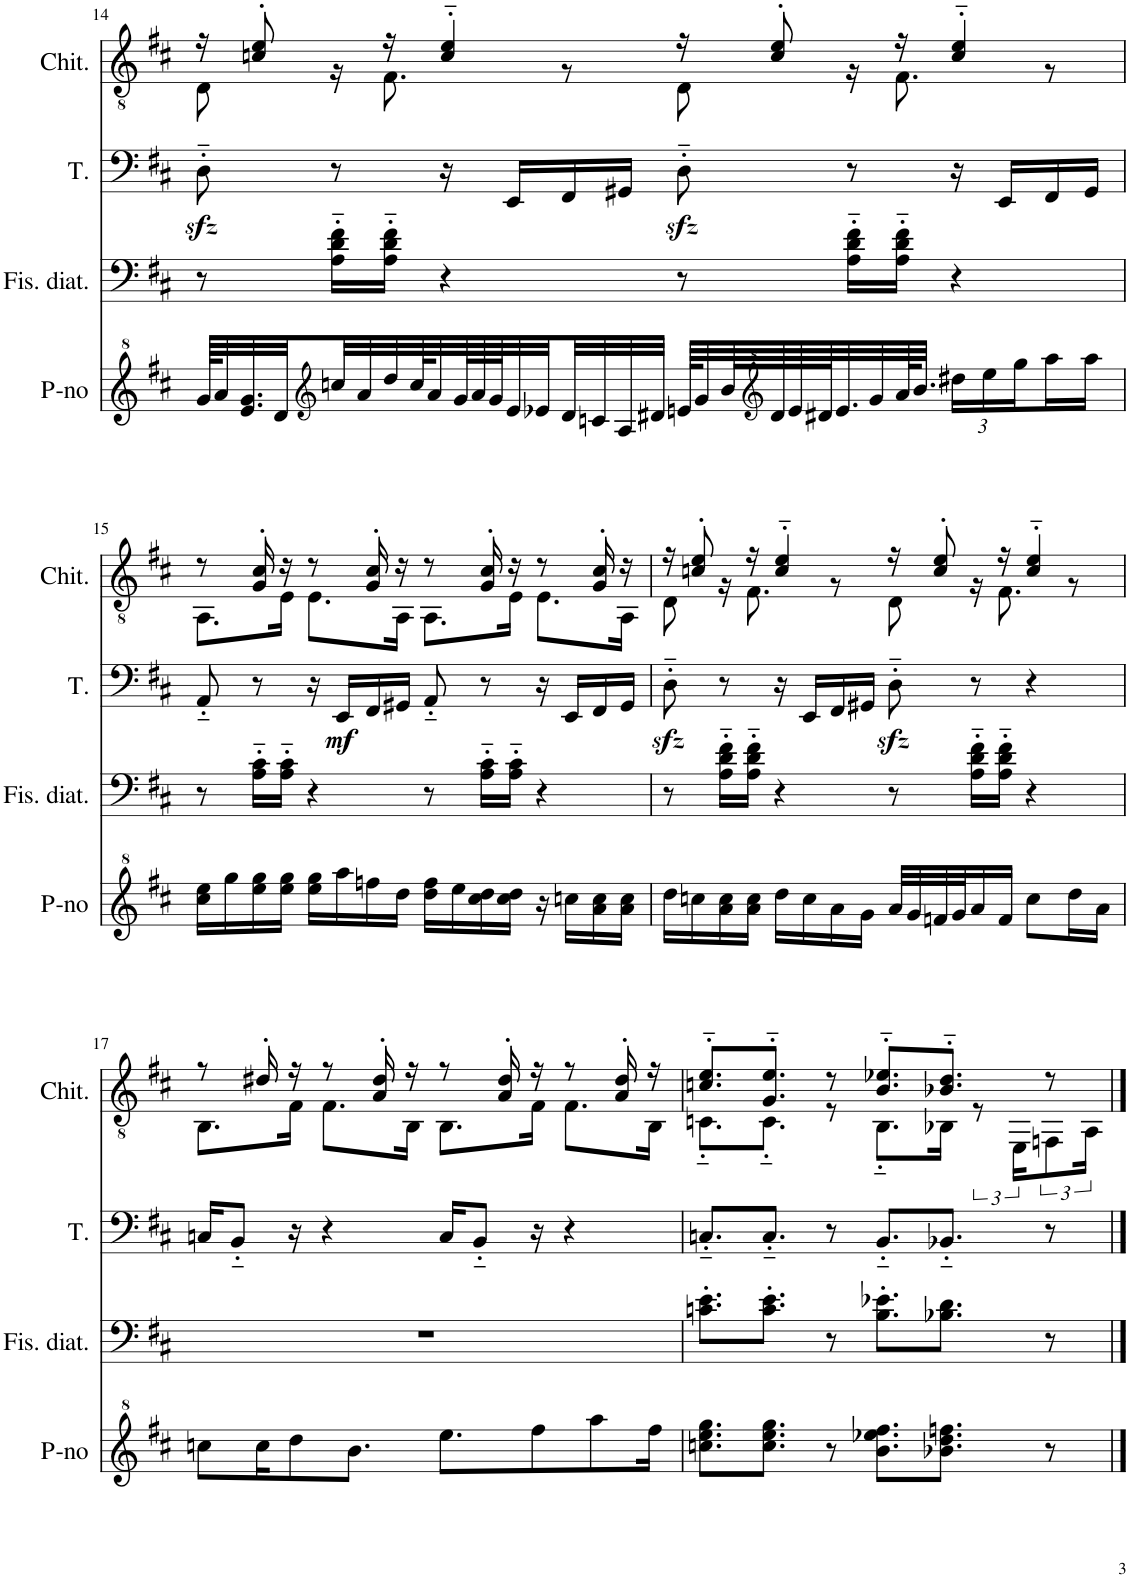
**kern	**kern	**kern	**dynam	**kern
*part4	*part3	*part2	*part2	*part1
*staff4	*staff3	*staff2	*staff2	*staff1
*I"Piano	*I"Fisarmonica diatonica	*I"Tuba	*	*I"Chitarra classica
*I'P-no	*I'Fis. diat.	*I'T.	*	*I'Chit.
!!LO:PB:g=z
*clefG^2	*clefF4	*clefF4	*	*clefGv2
*k[f#c#]	*k[f#c#]	*k[f#c#]	*	*k[f#c#]
*M4/4	*M4/4	*M4/4	*	*M4/4
=14	=14	=14	=14	=14
*	*	*	*	*^
64gg/KLLL	8r	8Dzz<'~\	.	16r	8D\
32aa/	.	.	.	.	.
32.ee/ 32.gg/	.	.	.	.	.
.	.	.	.	8cn/' 8e/'	.
32dd/	.	.	.	.	.
*clefG2	*	*	*	*	*
32ccn/	16A\'~ 16d\'~ 16f#\'~LL	8r	.	.	16r
32a/	.	.	.	.	.
32dd/	16A\'~ 16d\'~ 16f#\'~JJ	.	.	16r	8.F#\
64cc/K	.	.	.	.	.
32a/	.	.	.	.	.
.	4r	16r	.	4c/'~ 4e/'~	.
64g/L	.	.	.	.	.
64a/	.	.	.	.	.
64g/J	.	.	.	.	.
32e/	.	16EE/LL	.	.	.
32e-X/	.	.	.	.	.
32d/	.	16FF#/	.	.	8r
32cn/	.	.	.	.	.
32A/	.	16GG#X/JJ	.	.	.
32d#X/JJJ	.	.	.	.	.
64en/KLLL	8r	8Dzz<'~\	.	16r	8D\
32g/	.	.	.	.	.
64b/L	.	.	.	.	.
*clefG^2	*	*	*	*	*
64dd/	.	.	.	8c/' 8e/'	.
64ee/	.	.	.	.	.
64dd#X/J	.	.	.	.	.
32.ee/	.	.	.	.	.
.	16A\'~ 16d\'~ 16f#\'~LL	8r	.	.	16r
32gg/	.	.	.	.	.
64aa/K	16A\'~ 16d\'~ 16f#\'~JJ	.	.	16r	8.F#\
32.bb/JJJ	.	.	.	.	.
*Xbrackettup	*	*	*	*	*
24ddd#X\LL	4r	16r	.	4c/'~ 4e/'~	.
24eee\	.	.	.	.	.
.	.	16EE/LL	.	.	.
24ggg\	.	.	.	.	.
16aaa\	.	16FF#/	.	.	8r
16aaa\JJ	.	16GG#/JJ	.	.	.
!!LO:LB:g=z	!!
=15	=15	=15	=15	=15	=15
16ccc#\ 16eee\LL	8r	8AA'~/	.	8r	8.AA\L
16ggg\	.	.	.	.	.
16eee\ 16ggg\	16A\'~ 16c#\'~LL	8r	.	16G/' 16c#/'	.
16eee\ 16ggg\JJ	16A\'~ 16c#\'~JJ	.	.	16r	16E\Jk
16eee\ 16ggg\LL	4r	16r	.	8r	8.E\L
!	!	!	!LO:DY:b	!	!
16aaa\	.	16EE/LL	mf	.	.
16fffn\	.	16FF#/	.	16G/' 16c#/'	.
16ddd\JJ	.	16GG#X/JJ	.	16r	16AA\Jk
16ddd\ 16fff\LL	8r	8AA'~/	.	8r	8.AA\L
16eee\	.	.	.	.	.
16ccc#\ 16ddd\	16A\'~ 16c#\'~LL	8r	.	16G/' 16c#/'	.
16ccc#\ 16ddd\JJ	16A\'~ 16c#\'~JJ	.	.	16r	16E\Jk
16r	4r	16r	.	8r	8.E\L
16cccn\LL	.	16EE/LL	.	.	.
16aa\ 16ccc\	.	16FF#/	.	16G/' 16c#/'	.
16aa\ 16ccc\JJ	.	16GG#/JJ	.	16r	16AA\Jk
=16	=16	=16	=16	=16	=16
16ddd\LL	8r	8Dzz<'~\	.	16r	8D\
16cccn\	.	.	.	8cn/' 8e/'	.
16aa\ 16ccc\	16A\'~ 16d\'~ 16f#\'~LL	8r	.	.	16r
16aa\ 16ccc\JJ	16A\'~ 16d\'~ 16f#\'~JJ	.	.	16r	8.F#\
16ddd\LL	4r	16r	.	4c/'~ 4e/'~	.
16ccc\	.	16EE/LL	.	.	.
16aa\	.	16FF#/	.	.	8r
16gg\JJ	.	16GG#X/JJ	.	.	.
32aa/LLL	8r	8Dzz<'~\	.	16r	8D\
32gg/	.	.	.	.	.
32ffn/	.	.	.	8c/' 8e/'	.
32gg/J	.	.	.	.	.
16aa/	16A\'~ 16d\'~ 16f#\'~LL	8r	.	.	16r
16ff/JJ	16A\'~ 16d\'~ 16f#\'~JJ	.	.	16r	8.F#\
8ccc\L	4r	4r	.	4c/'~ 4e/'~	.
16ddd\L	.	.	.	.	8r
16aa\JJ	.	.	.	.	.
!!LO:LB:g=z	!!
=17	=17	=17	=17	=17	=17
8cccn\L	1r	16Cn/KL	.	8r	8.BB\L
.	.	8BB'~/J	.	.	.
16ccc\K	.	.	.	16d#X'/	.
8ddd\	.	16r	.	16r	16F#\Jk
.	.	4r	.	8r	8.F#\L
8.bb\J	.	.	.	.	.
.	.	.	.	16A/' 16d#/'	.
.	.	.	.	16r	16BB\Jk
8.eee\L	.	16C/KL	.	8r	8.BB\L
.	.	8BB'~/J	.	.	.
.	.	.	.	16A/' 16d#/'	.
8fff#\	.	16r	.	16r	16F#\Jk
.	.	4r	.	8r	8.F#\L
8aaa\	.	.	.	.	.
.	.	.	.	16A/' 16d#/'	.
16fff#\Jk	.	.	.	16r	16BB\Jk
=18	=18	=18	=18	=18	=18
8.cccn\ 8.eee\ 8.ggg\L	8.cn\' 8.e\'L	8.Cn'~/L	.	8.cn/'~ 8.e/'~L	8.Cn'~\L
8.ccc\ 8.eee\ 8.ggg\J	8.c\' 8.e\'J	8.C'~/J	.	8.G/'~ 8.e/'~J	8.C'~\J
8r	8r	8r	.	8r	8r
8.bb\ 8.eee-X\ 8.fff#\L	8.B\' 8.e-X\'L	8.BB'~/L	.	8.B/'~ 8.e-X/'~L	8.BB'~\L
8.bb-X\ 8.ddd\ 8.fffn\J	8.B-X\ 8.d\J	8.BB-X'~/J	.	8.B-X/'~ 8.d/'~J	16BB-X\Jk
.	.	.	.	.	12r
.	.	.	.	.	24EE\KL
8r	8r	8r	.	8r	12FFn\
.	.	.	.	.	24AA\Jk
*	*	*	*	*v	*v
==	==	==	==	==
*-	*-	*-	*-	*-
